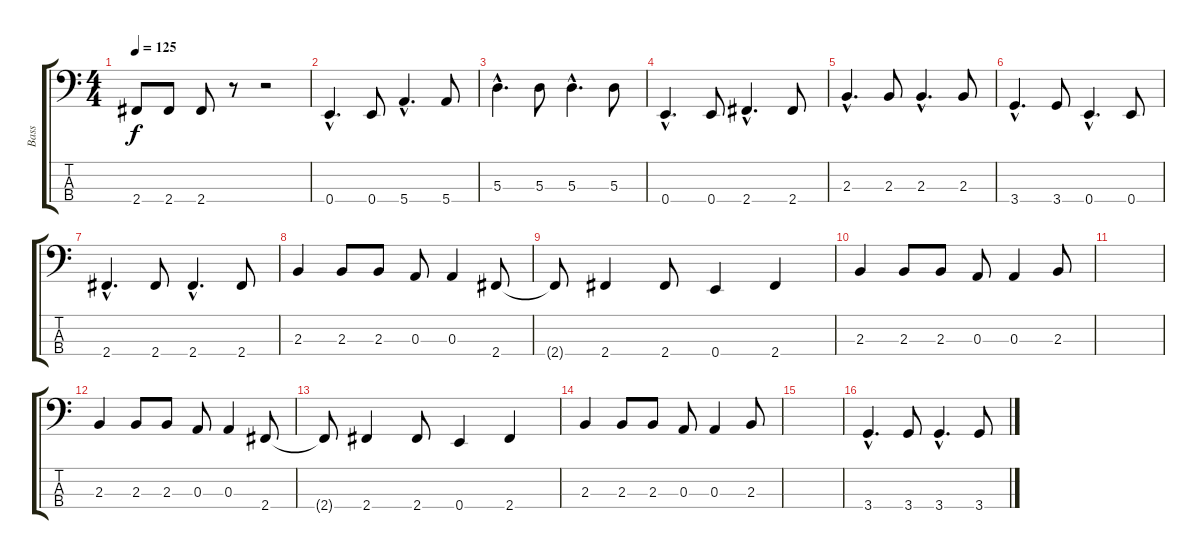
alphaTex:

\track ("Bass" "Bass") {instrument electricbassfinger}
\staff {score tabs}
\tuning (G2 D2 A1 E1) {hide}
\ts (4 4)
\tempo 125
\clef f4
\ks c
2.4.8{dy f} 2.4.8 2.4.8 r.8 r.2 |
0.4{hac}.4{d} 0.4.8 5.4{hac}.4{d} 5.4.8 |
5.3{hac}.4{d} 5.3.8 5.3{hac}.4{d} 5.3.8 |
0.4{hac}.4{d} 0.4.8 2.4{hac}.4{d} 2.4.8 |
2.3{hac}.4{d} 2.3.8 2.3{hac}.4{d} 2.3.8 |
3.4{hac}.4{d} 3.4.8 0.4{hac}.4{d} 0.4.8 |
2.4{hac}.4{d} 2.4.8 2.4{hac}.4{d} 2.4.8 |
2.3.4 2.3.8 2.3.8 0.3.8 0.3.4 2.4.8 |
2.4{t}.8 2.4.4 2.4.8 0.4.4 2.4.4 |
2.3.4 2.3.8 2.3.8 0.3.8 0.3.4 2.3.8 |
|
2.3.4 2.3.8 2.3.8 0.3.8 0.3.4 2.4.8 |
2.4{t}.8 2.4.4 2.4.8 0.4.4 2.4.4 |
2.3.4 2.3.8 2.3.8 0.3.8 0.3.4 2.3.8 |
|
3.4{hac}.4{d} 3.4.8 3.4{hac}.4{d} 3.4.8
